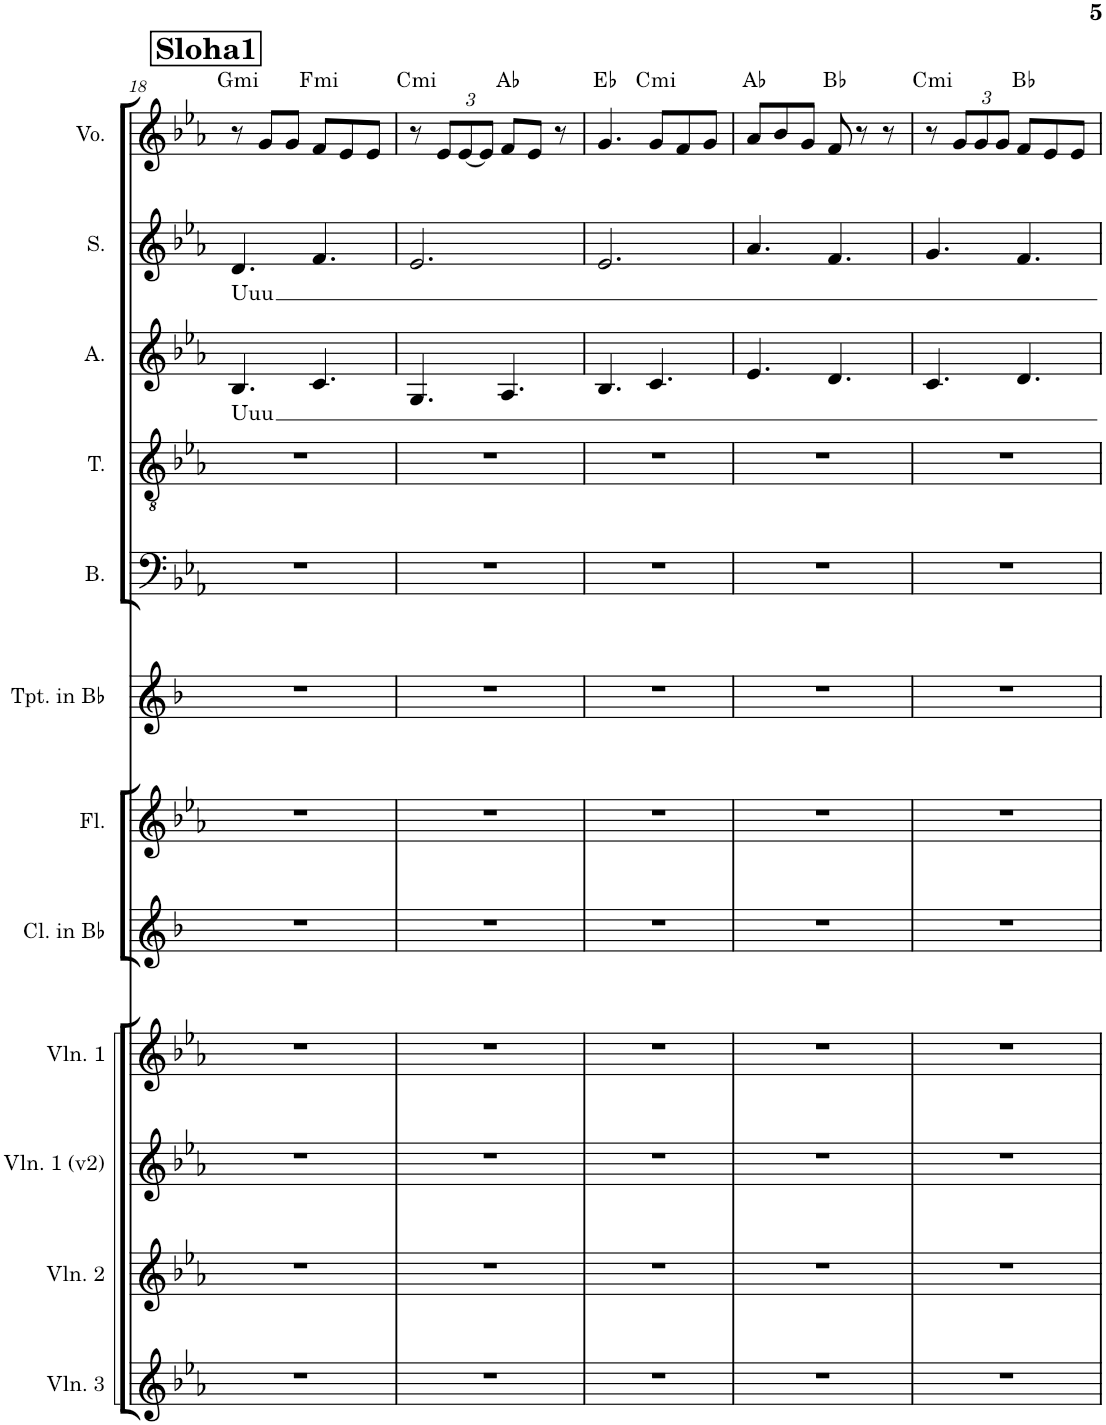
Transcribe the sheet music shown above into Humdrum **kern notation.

**kern	**kern	**kern	**kern	**kern	**kern	**kern	**kern	**kern	**kern	**text	**kern	**text	**kern	**harte
*part12	*part11	*part10	*part9	*part8	*part7	*part6	*part5	*part4	*part3	*part3	*part2	*part2	*part1	*part1
*staff12	*staff11	*staff10	*staff9	*staff8	*staff7	*staff6	*staff5	*staff4	*staff3	*staff3	*staff2	*staff2	*staff1	*
*I"Violin 3	*I"Violin 2	*I"Violin 1 (v2)	*I"Violin 1	*I"Clarinet in Bb	*I"Flute	*I"Trumpet in Bb	*I"Bass	*I"Tenor	*I"Alto	*	*I"Soprano	*	*I"Voice	*
*I'Vln. 3	*I'Vln. 2	*I'Vln. 1 (v2)	*I'Vln. 1	*I'Cl. in Bb	*I'Fl.	*I'Tpt. in Bb	*I'B.	*I'T.	*I'A.	*	*I'S.	*	*I'Vo.	*
!!LO:PB:g=z
*clefG2	*clefG2	*clefG2	*clefG2	*clefG2	*clefG2	*clefG2	*clefF4	*clefGv2	*clefG2	*	*clefG2	*	*clefG2	*
*	*	*	*	*Trd1c2	*	*Trd1c2	*	*	*	*	*	*	*	*
*k[b-e-a-]	*k[b-e-a-]	*k[b-e-a-]	*k[b-e-a-]	*k[b-]	*k[b-e-a-]	*k[b-]	*k[b-e-a-]	*k[b-e-a-]	*k[b-e-a-]	*	*k[b-e-a-]	*	*k[b-e-a-]	*
*M6/8	*M6/8	*M6/8	*M6/8	*M6/8	*M6/8	*M6/8	*M6/8	*M6/8	*M6/8	*	*M6/8	*	*M6/8	*
!!LO:REH:place=s1:a:B:cj:fs=14:t=Sloha1
=18	=18	=18	=18	=18	=18	=18	=18	=18	=18	=18	=18	=18	=18	=18
!	!	!	!	!	!	!	!	!	!	!LO:LY:b	!	!LO:LY:b	!	!LO:H:kt=mi
2.r	2.r	2.r	2.r	2.r	2.r	2.r	2.r	2.r	4.B-/	Uuu	4.d/	Uuu	8r	G:min
.	.	.	.	.	.	.	.	.	.	.	.	.	8g/L	.
.	.	.	.	.	.	.	.	.	.	.	.	.	8g/J	.
!	!	!	!	!	!	!	!	!	!	!	!	!	!	!LO:H:kt=mi
.	.	.	.	.	.	.	.	.	4.c/	.	4.f/	.	8f/L	F:min
.	.	.	.	.	.	.	.	.	.	.	.	.	8e-/	.
.	.	.	.	.	.	.	.	.	.	.	.	.	8e-/J	.
=19	=19	=19	=19	=19	=19	=19	=19	=19	=19	=19	=19	=19	=19	=19
!	!	!	!	!	!	!	!	!	!	!	!	!	!	!LO:H:kt=mi
2.r	2.r	2.r	2.r	2.r	2.r	2.r	2.r	2.r	4.G/	.	2.e-/	.	8r	C:min
*	*	*	*	*	*	*	*	*	*	*	*	*	*Xbrackettup	*
.	.	.	.	.	.	.	.	.	.	.	.	.	12e-/L	.
.	.	.	.	.	.	.	.	.	.	.	.	.	[12e-/	.
.	.	.	.	.	.	.	.	.	.	.	.	.	12e-/J]	.
.	.	.	.	.	.	.	.	.	4.A-/	.	.	.	8f/L	Ab:maj
.	.	.	.	.	.	.	.	.	.	.	.	.	8e-/J	.
.	.	.	.	.	.	.	.	.	.	.	.	.	8r	.
=20	=20	=20	=20	=20	=20	=20	=20	=20	=20	=20	=20	=20	=20	=20
2.r	2.r	2.r	2.r	2.r	2.r	2.r	2.r	2.r	4.B-/	.	2.e-/	.	4.g/	Eb:maj
!	!	!	!	!	!	!	!	!	!	!	!	!	!	!LO:H:kt=mi
.	.	.	.	.	.	.	.	.	4.c/	.	.	.	8g/L	C:min
.	.	.	.	.	.	.	.	.	.	.	.	.	8f/	.
.	.	.	.	.	.	.	.	.	.	.	.	.	8g/J	.
=21	=21	=21	=21	=21	=21	=21	=21	=21	=21	=21	=21	=21	=21	=21
2.r	2.r	2.r	2.r	2.r	2.r	2.r	2.r	2.r	4.e-/	.	4.a-/	.	8a-/L	Ab:maj
.	.	.	.	.	.	.	.	.	.	.	.	.	8b-/	.
.	.	.	.	.	.	.	.	.	.	.	.	.	8g/J	.
.	.	.	.	.	.	.	.	.	4.d/	.	4.f/	.	8f/	Bb:maj
.	.	.	.	.	.	.	.	.	.	.	.	.	8r	.
.	.	.	.	.	.	.	.	.	.	.	.	.	8r	.
=22	=22	=22	=22	=22	=22	=22	=22	=22	=22	=22	=22	=22	=22	=22
!	!	!	!	!	!	!	!	!	!	!	!	!	!	!LO:H:kt=mi
2.r	2.r	2.r	2.r	2.r	2.r	2.r	2.r	2.r	4.c/	.	4.g/	.	8r	C:min
.	.	.	.	.	.	.	.	.	.	.	.	.	12g/L	.
.	.	.	.	.	.	.	.	.	.	.	.	.	12g/	.
.	.	.	.	.	.	.	.	.	.	.	.	.	12g/J	.
.	.	.	.	.	.	.	.	.	4.d/	.	4.f/	.	8f/L	Bb:maj
.	.	.	.	.	.	.	.	.	.	.	.	.	8e-/	.
.	.	.	.	.	.	.	.	.	.	.	.	.	8e-/J	.
=	=	=	=	=	=	=	=	=	=	=	=	=	=	=
*-	*-	*-	*-	*-	*-	*-	*-	*-	*-	*-	*-	*-	*-	*-
